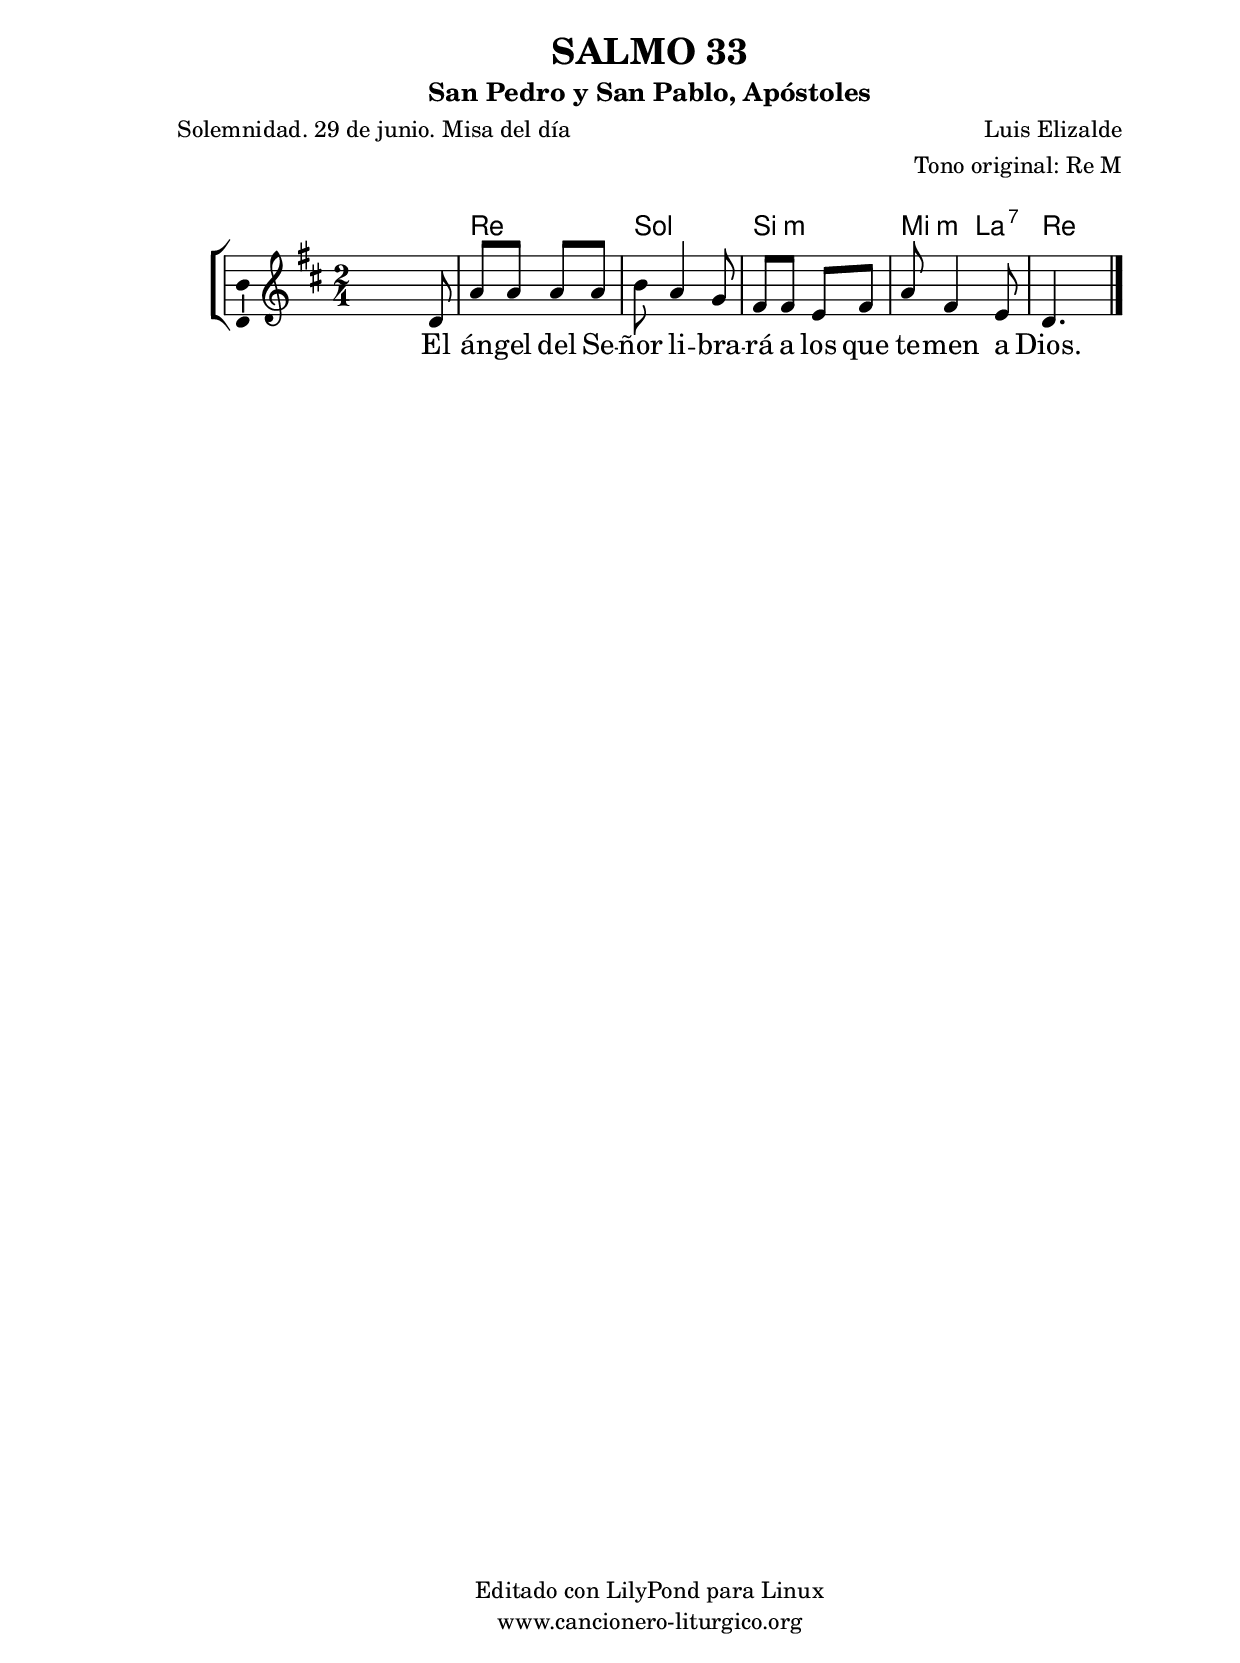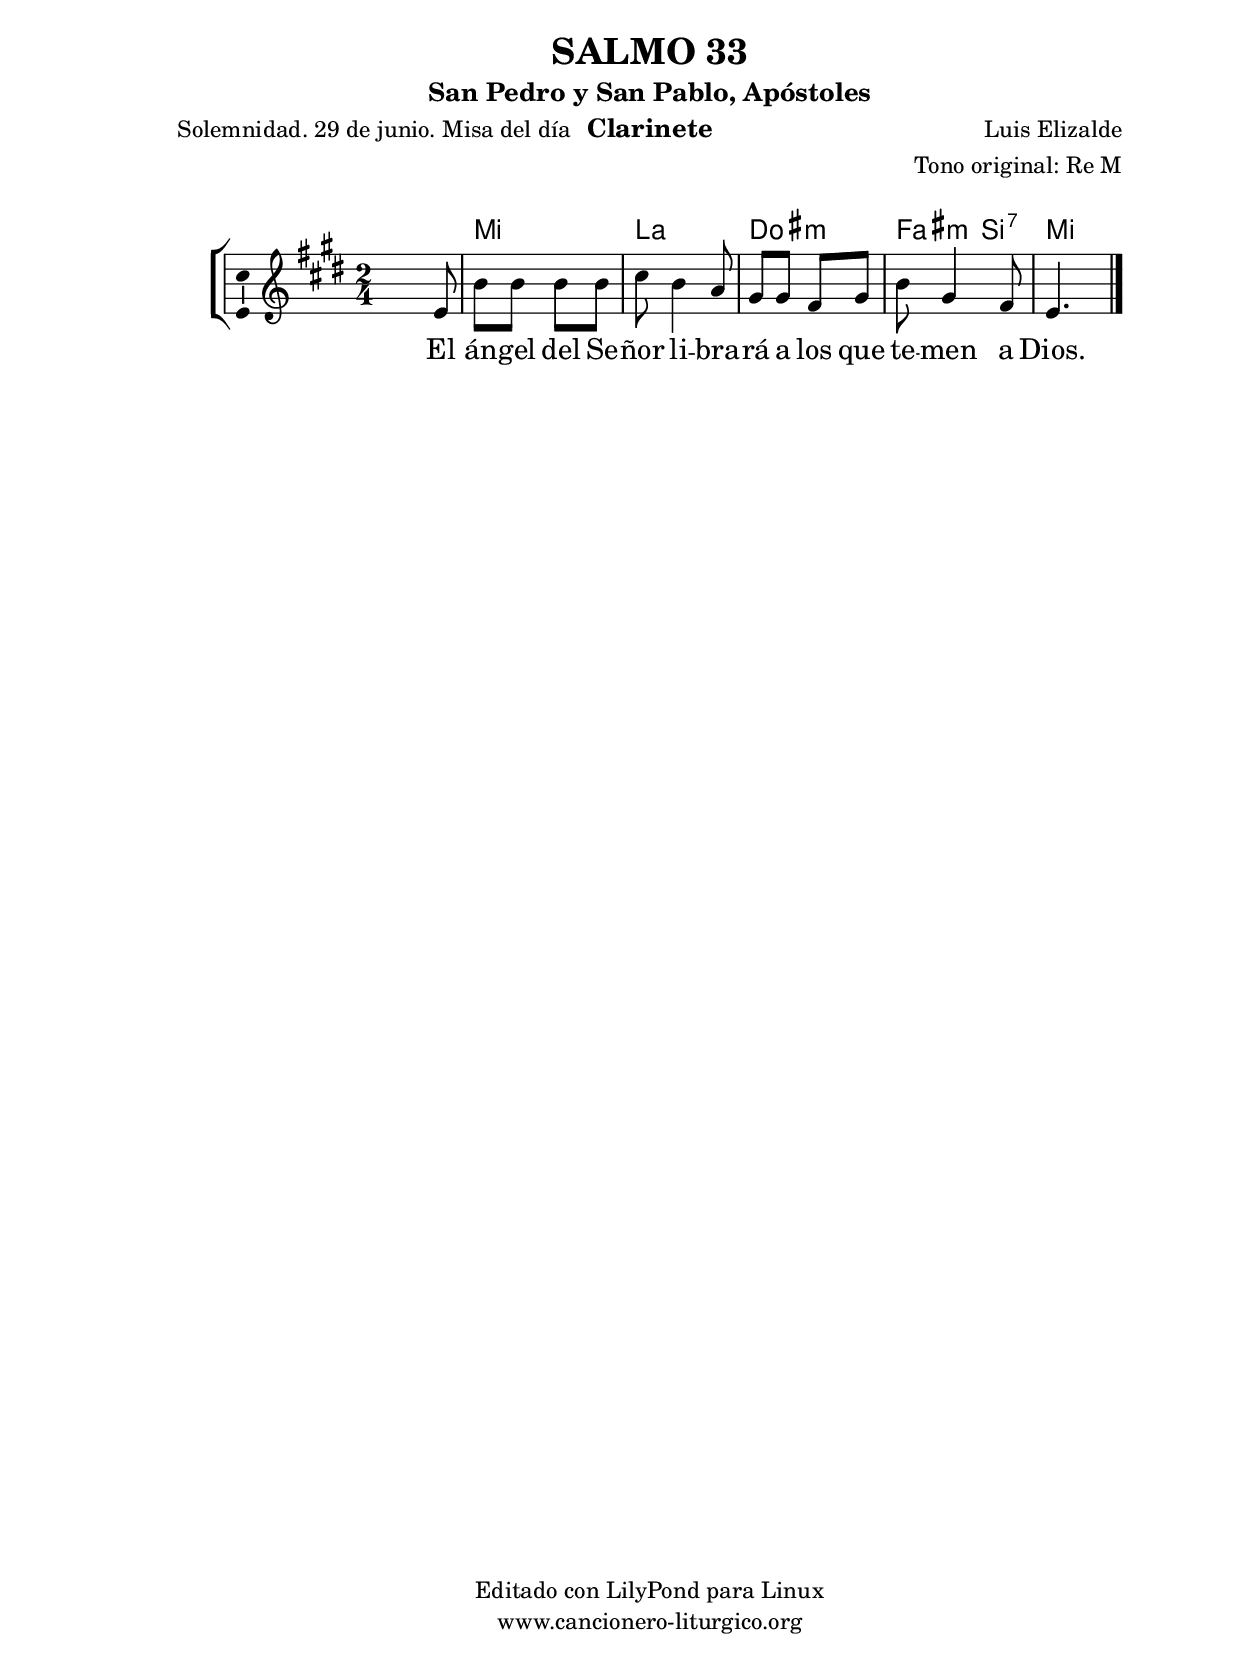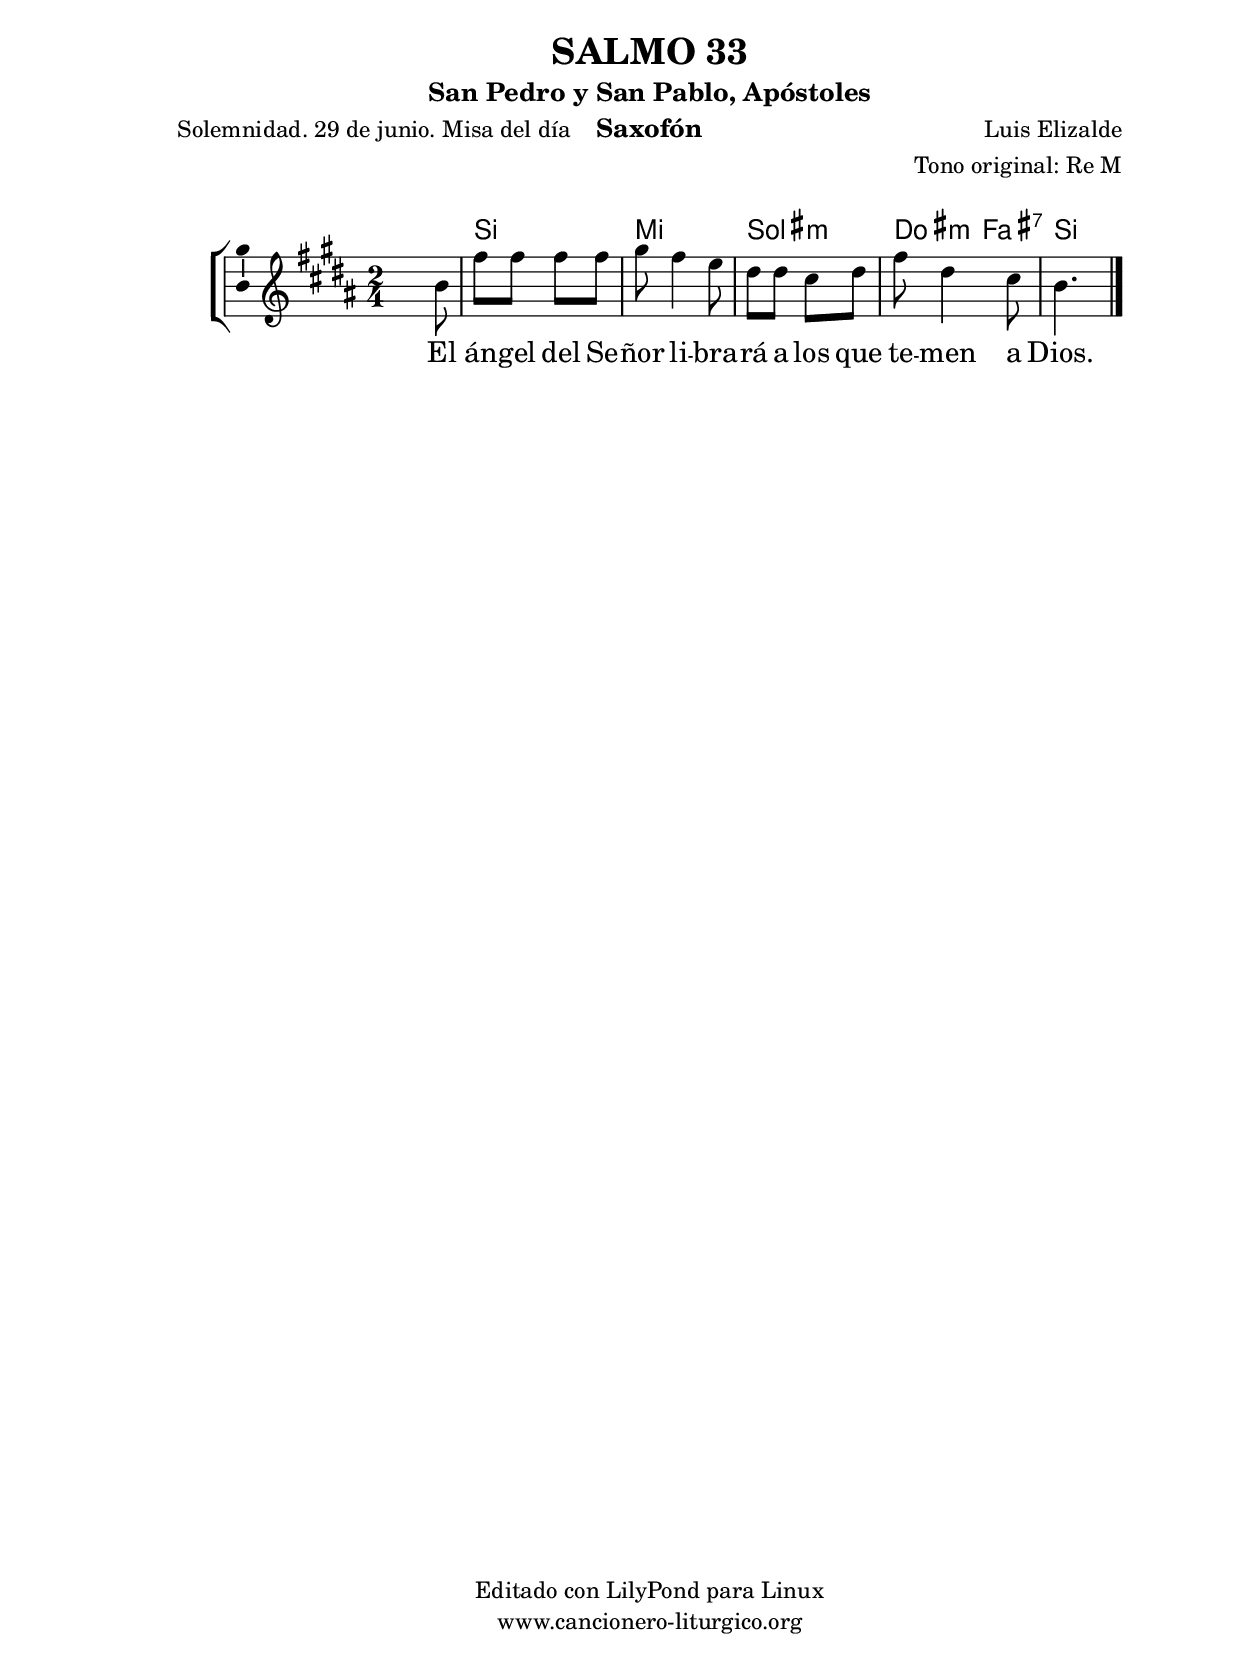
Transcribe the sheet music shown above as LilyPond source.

%
%para convertir .midi en .wav:
%timidity filename.midi -Ow -o finename.wav
%
%
%Para convertir de .wav a .mp3:
%lame -h -m j filename.wav
%
%
%para escuchar el midi:
%timidity nombrefichero.midi
%


%versión de lilypond para la que se ha escrito esta partitura:
\version "2.16.0"

	%Tamaño papel
	#(set-default-paper-size "a4")
	%Tamaño partitura
	#(set-global-staff-size 20)
	%No responde al pulsar sobre una nota
	#(ly:set-option 'point-and-click #f)

%parámetros del encabezamiento:
\header {
	title = "SALMO 33"
	subtitle = "San Pedro y San Pablo, Apóstoles"
	composer = "Luis Elizalde"
	poet = "Solemnidad. 29 de junio. Misa del día"
	meter = ""
	arranger = "Tono original: Re M"
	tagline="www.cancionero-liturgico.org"
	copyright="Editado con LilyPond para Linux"
	tiempo = ""
	usos = "Salmo"
	letra = "El ángel del Señor librará a los que temen a Dios."
	}

%parámetros asociados al papel:
\paper  {
	oddHeaderMarkup = \markup {\fill-line { \on-the-fly #not-first-page \fromproperty #'header:title \on-the-fly #not-first-page \fromproperty #'header:composer }}
	evenHeaderMarkup = \markup {\fill-line { \fromproperty #'header:composer \fromproperty #'header:title }}
	#(set-paper-size "a4")
	print-page-number = ##f
	first-page-number = 1
	print-first-page-number = ##f
%	head-separation = 3.0 \cm
	top-margin = 2.0 \cm
	bottom-margin = 0.5\cm
%%%	bottom-margin = -1.0\cm
	left-margin = 3.0 \cm
	line-width = 16.0 \cm 
	indent = 8\mm
	interscoreline = 2.\mm
	between-system-space = 15\mm
%	para que las partituras no llenen la hoja:
	ragged-bottom = ##t
%	idem para la última hoja:
	ragged-last-bottom = ##f
%	para que las partituras llenen el ancho del papel:
	ragged-last = ##f
	after-title-space = 2.5 \cm
%page-count=1
%system-count=8

	%Flexible Vertical Spacing
%	markup-markup-spacing =
%	#'((basic-distance . 15) (minimum-distance . 15) (padding . 3))
	markup-system-spacing =
	#'((basic-distance . 15) (minimum-distance . 15) (padding . 3))
	system-system-spacing =
	#'((basic-distance . 15) (minimum-distance . 15) (padding . 3))
	score-system-spacing =
	#'((basic-distance . 15) (minimum-distance . 15) (padding . 5))
%	top-system-spacing = % header
%	#'((basic-distance . 8) (minimum-distance . 0) (padding . 3))
%	top-markup-spacing =
%	#'((basic-distance . 20) (minimum-distance . 20) (padding . 3))
	last-bottom-spacing = % footer
	#'((basic-distance . 5) (minimum-distance . 5) (padding . 3))
%	score-markup-spacing =
%	#'((basic-distance . 16) (minimum-distance . 13) (padding . 3))

	}


%parámetros que afectan a toda la partitura:
global =  {
	%clave de sol (G):
	\clef G
	%armadura:
%	\transpose aes g
	\key d \major
	\tempo 8=140
	\set Score.tempoHideNote = ##t
	}


acordes = {
	\italianChords
	\chordmode {
%	\transpose aes g
{

s2
d2 g b:m e4:m a:7 d2

	}
	}
}

melodia = 
%	\transpose aes g
{
	\relative c'{

\time 2/4
s4 s8 d8
a'8 a a a
b8 a4 g8
fis8 fis e fis
a8 fis4 e8
d4. s8

	\bar "|."
	}
	}


texto = \lyricmode {
El án -- gel del Se -- ñor li -- bra -- rá a los que te -- men a Dios.
	}


acordesStaff = \context ChordNames = acordesStaff <<
	\set chordChanges = ##t
	\acordes
	>>


vozStaff = \context Voice = vozStaff
\with {\consists "Ambitus_engraver"}
<<
%	\set Staff.instrumentName = ""
%	\set Staff.shortInstrumentName = ""
%	\set Staff.midiInstrument = #"clarinet"
%	\set Staff.midiInstrument = #"cello"
%	\set Staff.midiInstrument = #"flute"
	\set Staff.midiInstrument = #"electric guitar (jazz)"
%	\set Staff.midiInstrument = #"english horn"
%	\set Staff.midiInstrument = #"violin"
%	\set Staff.midiInstrument = #"glockenspiel"
	\set Staff.midiMinimumVolume = #0.7
	\set Staff.midiMaximumVolume = #0.9
	\global
	\melodia
	>>


textoStaff = \context Lyrics = textoStaff <<
	\lyricsto vozStaff \texto
	>>

\book {
	\score {
		\context ChoirStaff {
			\override StaffGroup.SystemStartBracket #'collapse-height = #1
			\override Score.SystemStartBar #'collapse-height = #1
			<<
			\acordesStaff
			\vozStaff
			\textoStaff
			>>
			}
		\layout {
	    		\context {
				\Lyrics
				\override LyricText #'font-size = #2
				}
	   		 \context {
				\Score
				%fontSize = #3
				\override StaffSymbol #'staff-space = #(magstep +3)
				%\override Beam #'thickness = #0.55
				%\override SpacingSpanner #'spacing-increment = #1.0
				%\override Slur #'height-limit = #1.5
				}
			}
		}
	\score {
		\unfoldRepeats
		\context ChoirStaff {
			<<
			\acordesStaff
			\vozStaff
			>>
			}
		\midi {
	  		\context {
	  			\Score
				tempoWholesPerMinute = #(ly:make-moment 70 4)
				}
			}
		}
	}

%Partitura para clarinete
#(define output-suffix "C")
\book {
	\header{
		instrument = "Clarinete"
		}
	\score {
		\context ChoirStaff {
			\override StaffGroup.SystemStartBracket #'collapse-height = #1
			\override Score.SystemStartBar #'collapse-height = #1
\transpose c d
			<<
			\acordesStaff
			\vozStaff
			\textoStaff
			>>
			}
		\layout {
	    		\context {
				\Lyrics
				\override LyricText #'font-size = #2
				}
	   		 \context {
				\Score
				%fontSize = #3
				\override StaffSymbol #'staff-space = #(magstep +3)
				%\override Beam #'thickness = #0.55
				%\override SpacingSpanner #'spacing-increment = #1.0
				%\override Slur #'height-limit = #1.5
				}
			}
		}
	}

%Partitura para saxofón
#(define output-suffix "S")
\book {
	\header{
		instrument = "Saxofón"
		}
	\score {
		\context ChoirStaff {
			\override StaffGroup.SystemStartBracket #'collapse-height = #1
			\override Score.SystemStartBar #'collapse-height = #1
\transpose c a
			<<
			\acordesStaff
			\vozStaff
			\textoStaff
			>>
			}
		\layout {
	    		\context {
				\Lyrics
				\override LyricText #'font-size = #2
				}
	   		 \context {
				\Score
				%fontSize = #3
				\override StaffSymbol #'staff-space = #(magstep +3)
				%\override Beam #'thickness = #0.55
				%\override SpacingSpanner #'spacing-increment = #1.0
				%\override Slur #'height-limit = #1.5
				}
			}
		}
	}

